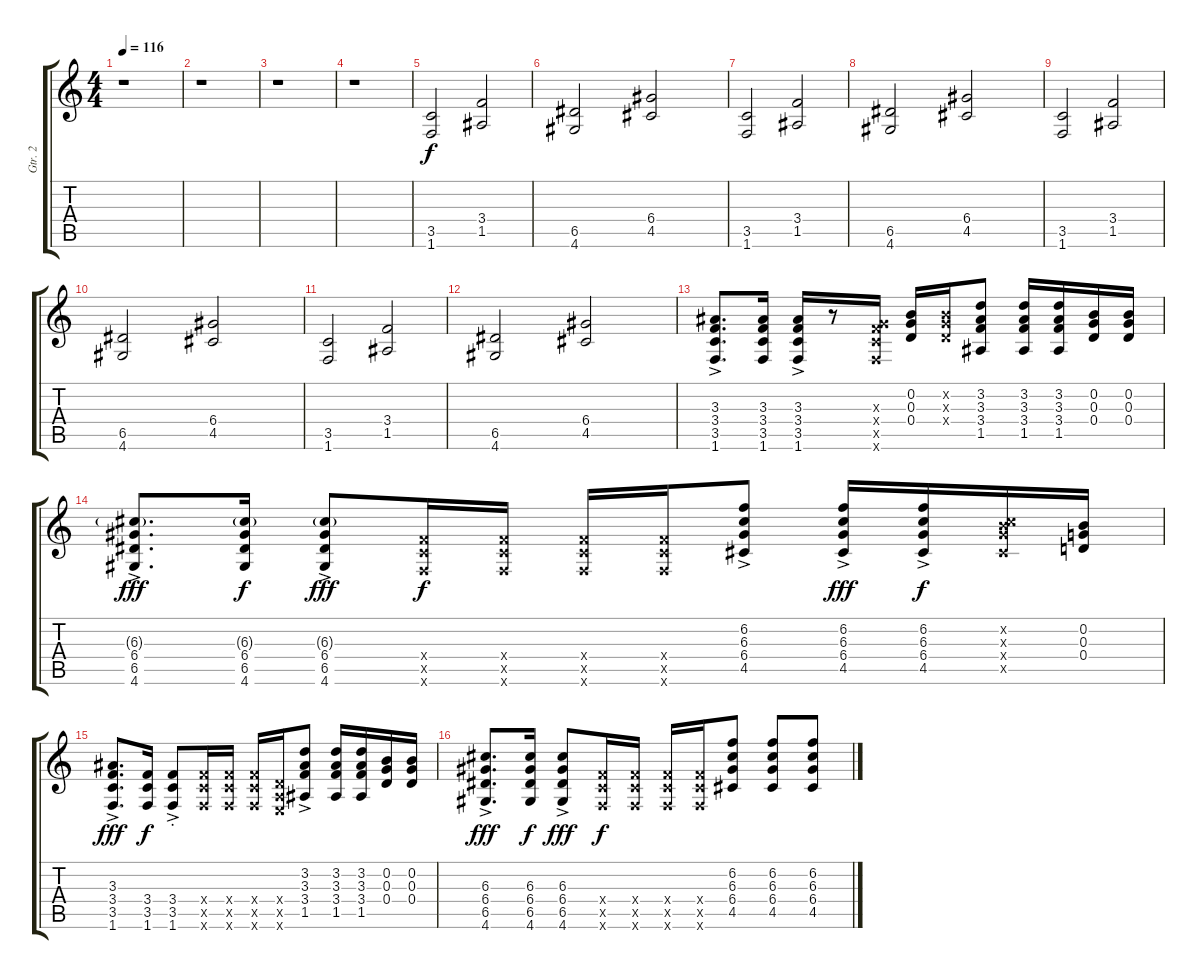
\track ("Gtr. 2" "Gtr. 2") {instrument distortionguitar}
\staff {score tabs}
\tuning (E4 B3 G3 D3 A2 E2) {hide}
\ts (4 4)
\tempo 116
\clef g2
\ks c
r.1{dy f} |
r.1 |
r.1 |
r.1 |
(3.5 1.6).2 (3.4 1.5).2 |
(6.5 4.6).2 (6.4 4.5).2 |
(3.5 1.6).2 (3.4 1.5).2 |
(6.5 4.6).2 (6.4 4.5).2 |
(3.5 1.6).2 (3.4 1.5).2 |
(6.5 4.6).2 (6.4 4.5).2 |
(3.5 1.6).2 (3.4 1.5).2 |
(6.5 4.6).2 (6.4 4.5).2 |
(3.3 3.4{ac} 3.5 1.6).8{d} (3.3 3.4 3.5 1.6).16 (3.3 3.4{ac} 3.5 1.6).16 r.8 (0.3{x} 3.4{x} 3.5{x} 1.6{x}).16 (0.2 0.3 0.4).16 (0.2{x} 0.3{x} 0.4{x}).16 (3.2 3.3 3.4 1.5).8 (3.2 3.3 3.4 1.5).16 (3.2 3.3 3.4 1.5).16 (0.2 0.3 0.4).16 (0.2 0.3 0.4).16 |
(6.3{g} 6.4 6.5 4.6{ac}).8{d dy fff} (6.3{g} 6.4 6.5 4.6).16{dy f} (6.3{g} 6.4 6.5 4.6{ac}).8{dy fff} (3.4{x} 3.5{x} 1.6{x}).16{dy f} (3.4{x} 3.5{x} 1.6{x}).16 (3.4{x} 3.5{x} 1.6{x}).16 (3.4{x} 3.5{x} 1.6{x}).16 (6.2 6.3{ac} 6.4 4.5).8 (6.2 6.3 6.4 4.5{ac}).16{dy fff} (6.2 6.3 6.4{ac} 4.5).16{dy f} (0.2{x} 6.3{x} 6.4{x} 4.5{x}).16 (0.2 0.3 0.4).16 |
(3.3 3.4 3.5 1.6{ac}).8{d dy fff} (3.4 3.5 1.6).16{dy f} (3.4{ac} 3.5 1.6{st}).8 (3.4{x} 3.5{x} 1.6{x}).16 (3.4{x} 3.5{x} 1.6{x}).16 (3.4{x} 3.5{x} 1.6{x}).16 (0.4{x} 0.5{x} 0.6{x}).16 (3.2 3.3{ac} 3.4 1.5).8 (3.2 3.3 3.4 1.5).16 (3.2 3.3 3.4 1.5).16 (0.2 0.3 0.4).16 (0.2 0.3 0.4).16 |
(6.3 6.4 6.5 4.6{ac}).8{d dy fff} (6.3 6.4 6.5 4.6).16{dy f} (6.3 6.4 6.5 4.6{ac}).8{dy fff} (3.4{x} 3.5{x} 1.6{x}).16{dy f} (3.4{x} 3.5{x} 1.6{x}).16 (3.4{x} 3.5{x} 1.6{x}).16 (3.4{x} 3.5{x} 1.6{x}).16 (6.2 6.3 6.4 4.5).8 (6.2 6.3 6.4 4.5).8 (6.2 6.3 6.4 4.5).8
